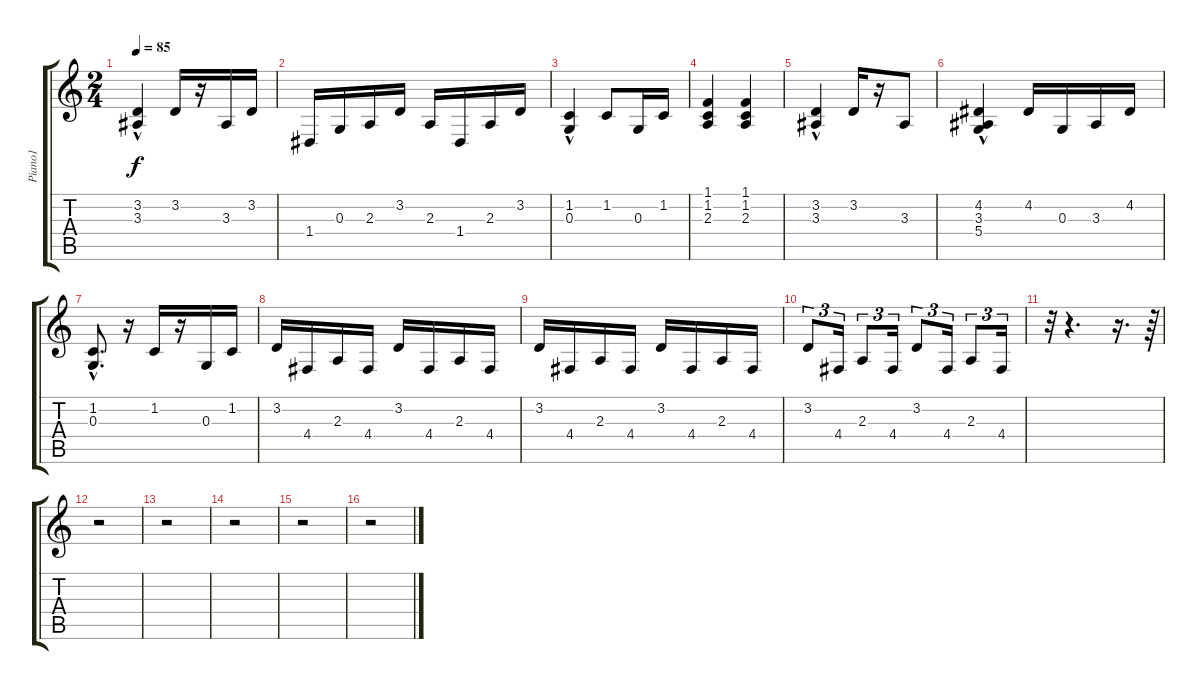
\track ("Piano1" "Piano1") {instrument electricpiano1}
\staff {score tabs}
\tuning (E4 B3 G3 D3 A2 E2) {hide}
\ts (2 4)
\tempo 85
\clef g2
\ks c
(3.2 3.3{hac}).4{dy f} 3.2.16 r.16 3.3.16 3.2.16 |
1.4.16 0.3.16 2.3.16 3.2.16 2.3.16 1.4.16 2.3.16 3.2.16 |
(1.2 0.3{hac}).4 1.2.8 0.3.16 1.2.16 |
(1.1 1.2 2.3).4 (1.1 1.2 2.3).4 |
(3.2 3.3{hac}).4 3.2.16 r.16 3.3.8 |
(4.2 3.3{hac} 5.4).4 4.2.16 0.3.16 3.3.16 4.2.16 |
(1.2{hac} 0.3{hac}).8{d} r.16 1.2.16 r.16 0.3.16 1.2.16 |
3.2.16 4.4.16 2.3.16 4.4.16 3.2.16 4.4.16 2.3.16 4.4.16 |
3.2.16 4.4.16 2.3.16 4.4.16 3.2.16 4.4.16 2.3.16 4.4.16 |
3.2.8{tu (3 2)} 4.4.16{tu (3 2)} 2.3.8{tu (3 2)} 4.4.16{tu (3 2)} 3.2.8{tu (3 2)} 4.4.16{tu (3 2)} 2.3.8{tu (3 2)} 4.4.16{tu (3 2)} |
r.32{tu (3 2)} r.4{d} r.16{d} r.64{tu (3 2)} |
r.2 |
r.2 |
r.2 |
r.2 |
r.2
